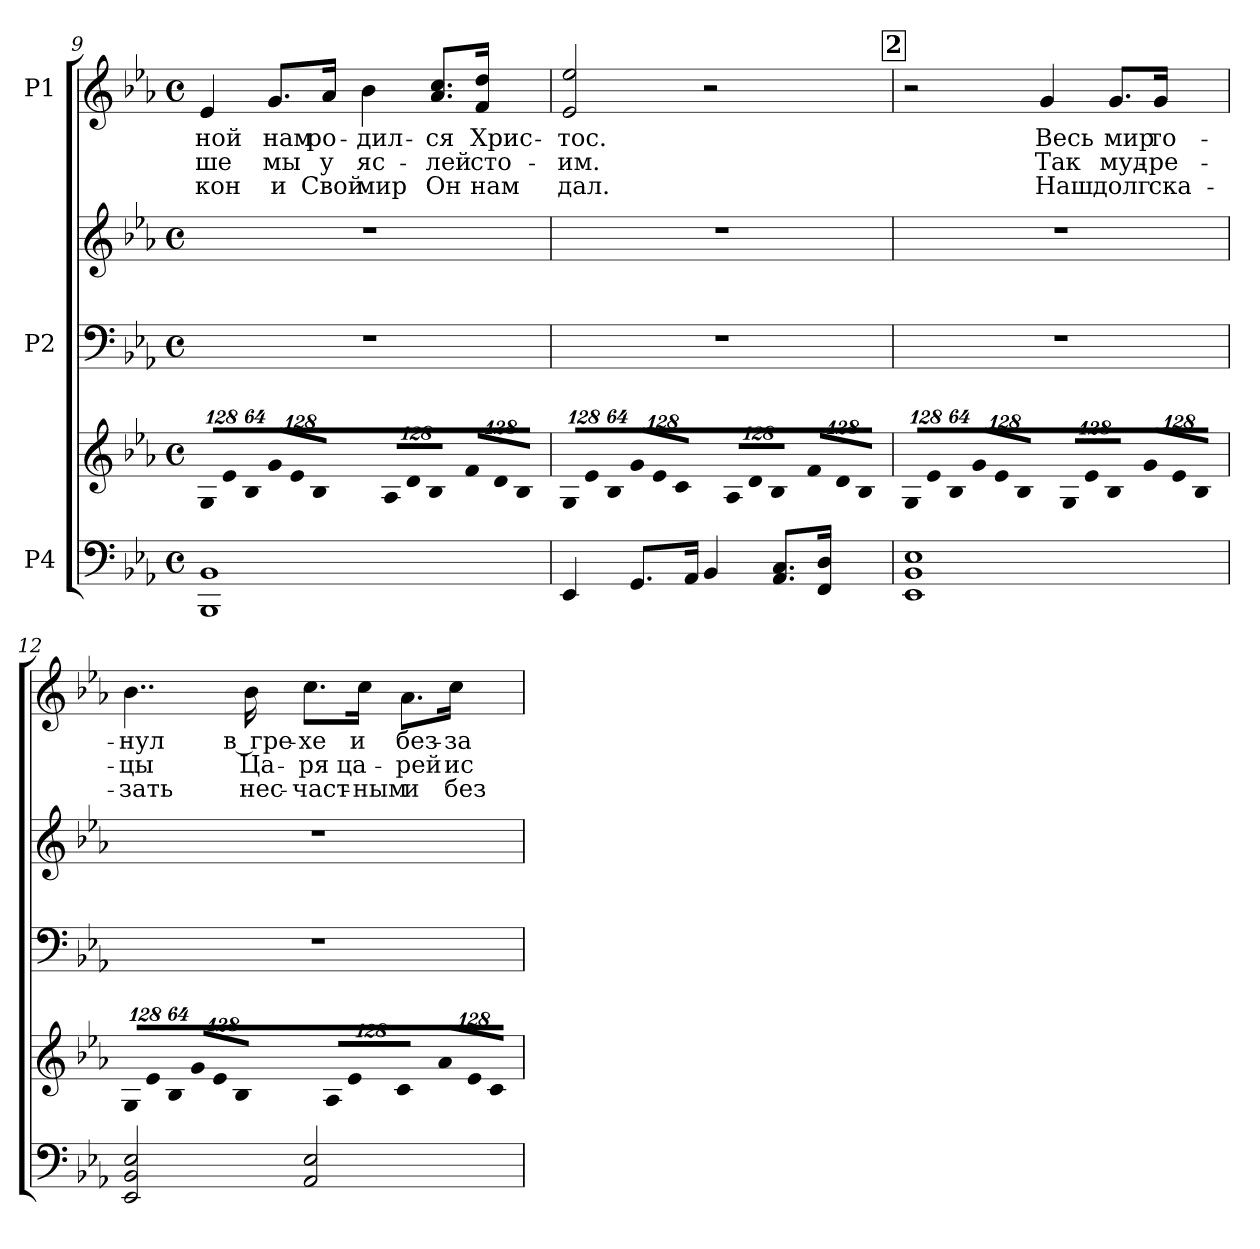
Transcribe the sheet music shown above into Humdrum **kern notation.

**kern	**kern	**kern	**kern	**kern	**text	**text	**text
*part3	*part3	*part2	*part2	*part1	*part1	*part1	*part1
*staff5	*staff4	*staff3	*staff2	*staff1	*staff1	*staff1	*staff1
*I"P4	*	*I"P2	*	*I"P1	*	*	*
*clefF4	*clefG2	*clefF4	*clefG2	*clefG2	*	*	*
*k[b-e-a-]	*k[b-e-a-]	*k[b-e-a-]	*k[b-e-a-]	*k[b-e-a-]	*	*	*
*E-:	*E-:	*E-:	*E-:	*E-:	*	*	*
*M4/4	*M4/4	*M4/4	*M4/4	*M4/4	*	*	*
*met(c)	*met(c)	*met(c)	*met(c)	*met(c)	*	*	*
*	*Xbrackettup	*	*	*	*	*	*
=9	=9	=9	=9	=9	=9	=9	=9
!	!LO:N:vis=8	!	!	!	!	!	!
!	!	!	!	!	!LO:LY:b:color=#000000	!LO:LY:b:color=#000000	!LO:LY:b:color=#000000
1BBB-i 1BB-i	1024%85Gi/L	1r	1r	4e-i/	-ной	-ше	-кон
!	!LO:N:vis=8	!	!	!	!	!	!
.	1024%85e-i/	.	.	.	.	.	.
!	!LO:N:vis=8	!	!	!	!	!	!
.	512%43B-i/J	.	.	.	.	.	.
!	!LO:N:vis=8	!	!	!	!	!	!
!	!	!	!	!	!LO:LY:b:color=#000000	!LO:LY:b:color=#000000	!LO:LY:b:color=#000000
.	1024%85gi/L	.	.	8.gi/L	нам	мы	и
!	!LO:N:vis=8	!	!	!	!	!	!
.	1024%85e-i/	.	.	.	.	.	.
!	!LO:N:vis=8	!	!	!	!	!	!
.	512%43B-i/J	.	.	.	.	.	.
!	!	!	!	!	!LO:LY:b:color=#000000	!LO:LY:b:color=#000000	!LO:LY:b:color=#000000
.	.	.	.	16a-i/Jk	ро-	у	Свой
!	!LO:N:vis=8	!	!	!	!	!	!
!	!	!	!	!	!LO:LY:b:color=#000000	!LO:LY:b:color=#000000	!LO:LY:b:color=#000000
.	1024%85A-i/L	.	.	4b-i\	-дил-	яс-	мир
!	!LO:N:vis=8	!	!	!	!	!	!
.	1024%85di/	.	.	.	.	.	.
!	!LO:N:vis=8	!	!	!	!	!	!
.	512%43B-i/J	.	.	.	.	.	.
!	!LO:N:vis=8	!	!	!	!	!	!
!	!	!	!	!	!LO:LY:b:color=#000000	!LO:LY:b:color=#000000	!LO:LY:b:color=#000000
.	1024%85fi/L	.	.	8.a-i/ 8.cciL	-ся	-лей	Он
!	!LO:N:vis=8	!	!	!	!	!	!
.	1024%85di/	.	.	.	.	.	.
!	!LO:N:vis=8	!	!	!	!	!	!
.	512%43B-i/J	.	.	.	.	.	.
!	!	!	!	!	!LO:LY:b:color=#000000	!LO:LY:b:color=#000000	!LO:LY:b:color=#000000
.	.	.	.	16fi/ 16ddiJk	Хрис-	сто-	нам
!!LO:PB:g=z
=10	=10	=10	=10	=10	=10	=10	=10
!	!LO:N:vis=8	!	!	!	!	!	!
!	!	!	!	!	!LO:LY:b:color=#000000	!LO:LY:b:color=#000000	!LO:LY:b:color=#000000
4EE-i/	1024%85Gi/L	1r	1r	2e-i/ 2ee-i	-тос.	-им.	дал.
!	!LO:N:vis=8	!	!	!	!	!	!
.	1024%85e-i/	.	.	.	.	.	.
!	!LO:N:vis=8	!	!	!	!	!	!
.	512%43B-i/J	.	.	.	.	.	.
!	!LO:N:vis=8	!	!	!	!	!	!
8.GGi/L	1024%85gi/L	.	.	.	.	.	.
!	!LO:N:vis=8	!	!	!	!	!	!
.	1024%85e-i/	.	.	.	.	.	.
!	!LO:N:vis=8	!	!	!	!	!	!
.	512%43ci/J	.	.	.	.	.	.
16AA-i/Jk	.	.	.	.	.	.	.
!	!LO:N:vis=8	!	!	!	!	!	!
4BB-i/	1024%85A-i/L	.	.	2r	.	.	.
!	!LO:N:vis=8	!	!	!	!	!	!
.	1024%85di/	.	.	.	.	.	.
!	!LO:N:vis=8	!	!	!	!	!	!
.	512%43B-i/J	.	.	.	.	.	.
!	!LO:N:vis=8	!	!	!	!	!	!
8.AA-i/ 8.CiL	1024%85fi/L	.	.	.	.	.	.
!	!LO:N:vis=8	!	!	!	!	!	!
.	1024%85di/	.	.	.	.	.	.
!	!LO:N:vis=8	!	!	!	!	!	!
.	512%43B-i/J	.	.	.	.	.	.
16FFi/ 16DiJk	.	.	.	.	.	.	.
!!LO:REH:place=s1:B:color=#000000:enc=box:fs=12.9728:t=2
=11	=11	=11	=11	=11	=11	=11	=11
!	!LO:N:vis=8	!	!	!	!	!	!
1EE-i 1BB-i 1E-i	1024%85Gi/L	1r	1r	2r	.	.	.
!	!LO:N:vis=8	!	!	!	!	!	!
.	1024%85e-i/	.	.	.	.	.	.
!	!LO:N:vis=8	!	!	!	!	!	!
.	512%43B-i/J	.	.	.	.	.	.
!	!LO:N:vis=8	!	!	!	!	!	!
.	1024%85gi/L	.	.	.	.	.	.
!	!LO:N:vis=8	!	!	!	!	!	!
.	1024%85e-i/	.	.	.	.	.	.
!	!LO:N:vis=8	!	!	!	!	!	!
.	512%43B-i/J	.	.	.	.	.	.
!	!LO:N:vis=8	!	!	!	!	!	!
!	!	!	!	!	!LO:LY:b:color=#000000	!LO:LY:b:color=#000000	!LO:LY:b:color=#000000
.	1024%85Gi/L	.	.	4gi/	Весь	Так	Наш
!	!LO:N:vis=8	!	!	!	!	!	!
.	1024%85e-i/	.	.	.	.	.	.
!	!LO:N:vis=8	!	!	!	!	!	!
.	512%43B-i/J	.	.	.	.	.	.
!	!LO:N:vis=8	!	!	!	!	!	!
!	!	!	!	!	!LO:LY:b:color=#000000	!LO:LY:b:color=#000000	!LO:LY:b:color=#000000
.	1024%85gi/L	.	.	8.gi/L	мир	муд-	долг
!	!LO:N:vis=8	!	!	!	!	!	!
.	1024%85e-i/	.	.	.	.	.	.
!	!LO:N:vis=8	!	!	!	!	!	!
.	512%43B-i/J	.	.	.	.	.	.
!	!	!	!	!	!LO:LY:b:color=#000000	!LO:LY:b:color=#000000	!LO:LY:b:color=#000000
.	.	.	.	16gi/Jk	то-	-ре-	ска-
=12	=12	=12	=12	=12	=12	=12	=12
!	!LO:N:vis=8	!	!	!	!	!	!
!	!	!	!	!	!LO:LY:b:color=#000000	!LO:LY:b:color=#000000	!LO:LY:b:color=#000000
2EE-i/ 2BB-i 2E-i	1024%85Gi/L	1r	1r	4..b-i\	-нул	-цы	-зать
!	!LO:N:vis=8	!	!	!	!	!	!
.	1024%85e-i/	.	.	.	.	.	.
!	!LO:N:vis=8	!	!	!	!	!	!
.	512%43B-i/J	.	.	.	.	.	.
!	!LO:N:vis=8	!	!	!	!	!	!
.	1024%85gi/L	.	.	.	.	.	.
!	!LO:N:vis=8	!	!	!	!	!	!
.	1024%85e-i/	.	.	.	.	.	.
!	!LO:N:vis=8	!	!	!	!	!	!
.	512%43B-i/J	.	.	.	.	.	.
!	!	!	!	!	!LO:LY:b:color=#000000	!LO:LY:b:color=#000000	!LO:LY:b:color=#000000
.	.	.	.	16b-i\	в гре-	Ца-	нес-
!	!LO:N:vis=8	!	!	!	!	!	!
!	!	!	!	!	!LO:LY:b:color=#000000	!LO:LY:b:color=#000000	!LO:LY:b:color=#000000
2AA-i/ 2E-i	1024%85A-i/L	.	.	8.cci\L	-хе	-ря	-част-
!	!LO:N:vis=8	!	!	!	!	!	!
.	1024%85e-i/	.	.	.	.	.	.
!	!LO:N:vis=8	!	!	!	!	!	!
.	512%43ci/J	.	.	.	.	.	.
!	!	!	!	!	!LO:LY:b:color=#000000	!LO:LY:b:color=#000000	!LO:LY:b:color=#000000
.	.	.	.	16cci\Jk	и	ца-	-ным
!	!LO:N:vis=8	!	!	!	!	!	!
!	!	!	!	!	!LO:LY:b:color=#000000	!LO:LY:b:color=#000000	!LO:LY:b:color=#000000
.	1024%85a-i/L	.	.	8.a-i\L	без-	-рей	и
!	!LO:N:vis=8	!	!	!	!	!	!
.	1024%85e-i/	.	.	.	.	.	.
!	!LO:N:vis=8	!	!	!	!	!	!
.	512%43ci/J	.	.	.	.	.	.
!	!	!	!	!	!LO:LY:b:color=#000000	!LO:LY:b:color=#000000	!LO:LY:b:color=#000000
.	.	.	.	16cci\Jk	-за-	ис-	без-
=	=	=	=	=	=	=	=
*-	*-	*-	*-	*-	*-	*-	*-
